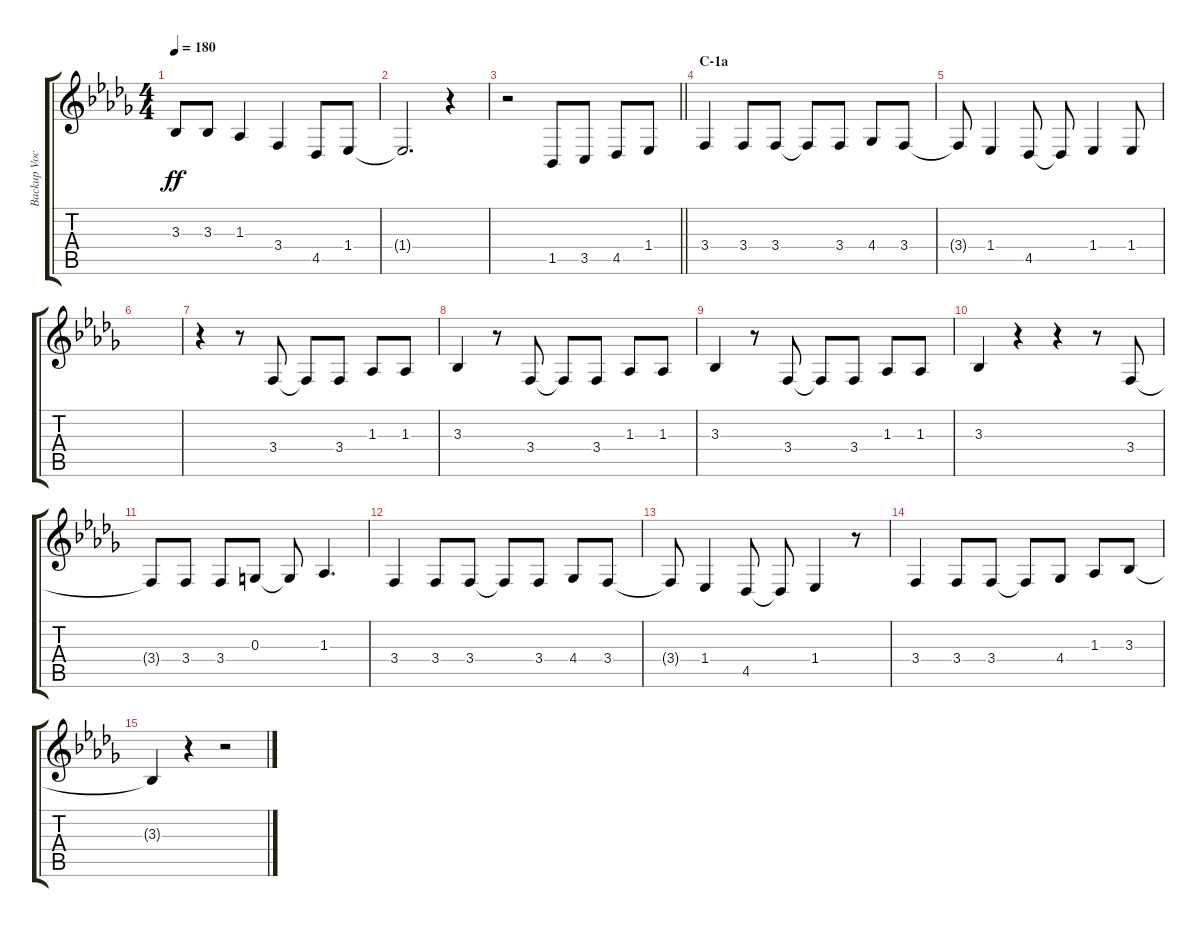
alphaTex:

\track ("Backup Vocals" "Backup Voc") {instrument altosax}
\staff {score tabs}
\tuning (E4 B3 G3 D3 A2 E2) {hide}
\ts (4 4)
\tempo 180
\clef g2
\ks db
3.3.8{dy ff} 3.3.8 1.3.4 3.4.4 4.5.8 1.4.8 |
1.4{t}.2{d} r.4 |
\barLineRight lightlight
r.2 1.5.8 3.5.8 4.5.8 1.4.8 |
\section ("" "C-1a")
3.4.4 3.4.8 3.4.8 3.4{t}.8 3.4.8 4.4.8 3.4.8 |
3.4{t}.8 1.4.4 4.5.8 4.5{t}.8 1.4.4 1.4.8 |
|
r.4 r.8 3.4.8 3.4{t}.8 3.4.8 1.3.8 1.3.8 |
3.3.4 r.8 3.4.8 3.4{t}.8 3.4.8 1.3.8 1.3.8 |
3.3.4 r.8 3.4.8 3.4{t}.8 3.4.8 1.3.8 1.3.8 |
3.3.4 r.4 r.4 r.8 3.4.8 |
3.4{t}.8 3.4.8 3.4.8 0.3.8 0.3{t}.8 1.3.4{d} |
3.4.4 3.4.8 3.4.8 3.4{t}.8 3.4.8 4.4.8 3.4.8 |
3.4{t}.8 1.4.4 4.5.8 4.5{t}.8 1.4.4 r.8 |
3.4.4 3.4.8 3.4.8 3.4{t}.8 4.4.8 1.3.8 3.3.8 |
3.3{t}.4 r.4 r.2
